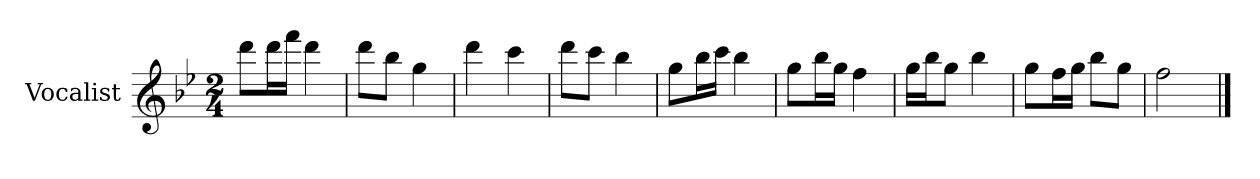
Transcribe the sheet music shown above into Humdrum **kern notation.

**kern
*part1
*staff1
*I"Vocalist
*k[b-e-]
*B-:
*M2/4
=
8dddL
16dddL
16fffJJ
4ddd
=1
8dddL
8bb-J
4gg
=2
4ddd
4ccc
=3
8dddL
8cccJ
4bb-
=4
8ggL
16bb-L
16cccJJ
4bb-
=5
8ggL
16bb-L
16ggJJ
4ff
=6
16ggLL
16bb-J
8ggJ
4bb-
=7
8ggL
16ffL
16ggJJ
8bb-L
8ggJ
=8
2ff
==
*-
